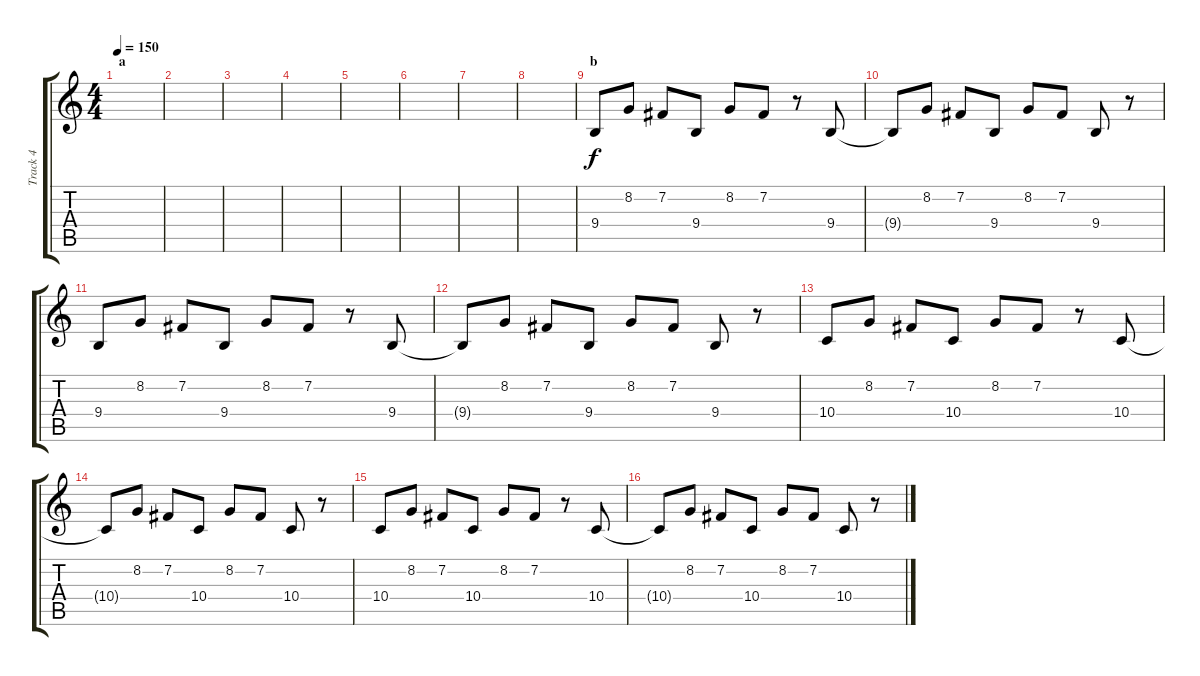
\track ("Track 4" "Track 4") {instrument synthstrings1}
\staff {score tabs}
\tuning (E4 B3 G3 D3 A2 E2) {hide}
\ts (4 4)
\section ("" "a")
\tempo 150
\clef g2
\ks c
|
|
|
|
|
|
|
|
\section ("" "b")
9.4.8 8.2.8 7.2.8 9.4.8 8.2.8 7.2.8 r.8 9.4.8 |
9.4{t}.8 8.2.8 7.2.8 9.4.8 8.2.8 7.2.8 9.4.8 r.8 |
9.4.8 8.2.8 7.2.8 9.4.8 8.2.8 7.2.8 r.8 9.4.8 |
9.4{t}.8 8.2.8 7.2.8 9.4.8 8.2.8 7.2.8 9.4.8 r.8 |
10.4.8 8.2.8 7.2.8 10.4.8 8.2.8 7.2.8 r.8 10.4.8 |
10.4{t}.8 8.2.8 7.2.8 10.4.8 8.2.8 7.2.8 10.4.8 r.8 |
10.4.8 8.2.8 7.2.8 10.4.8 8.2.8 7.2.8 r.8 10.4.8 |
10.4{t}.8 8.2.8 7.2.8 10.4.8 8.2.8 7.2.8 10.4.8 r.8
